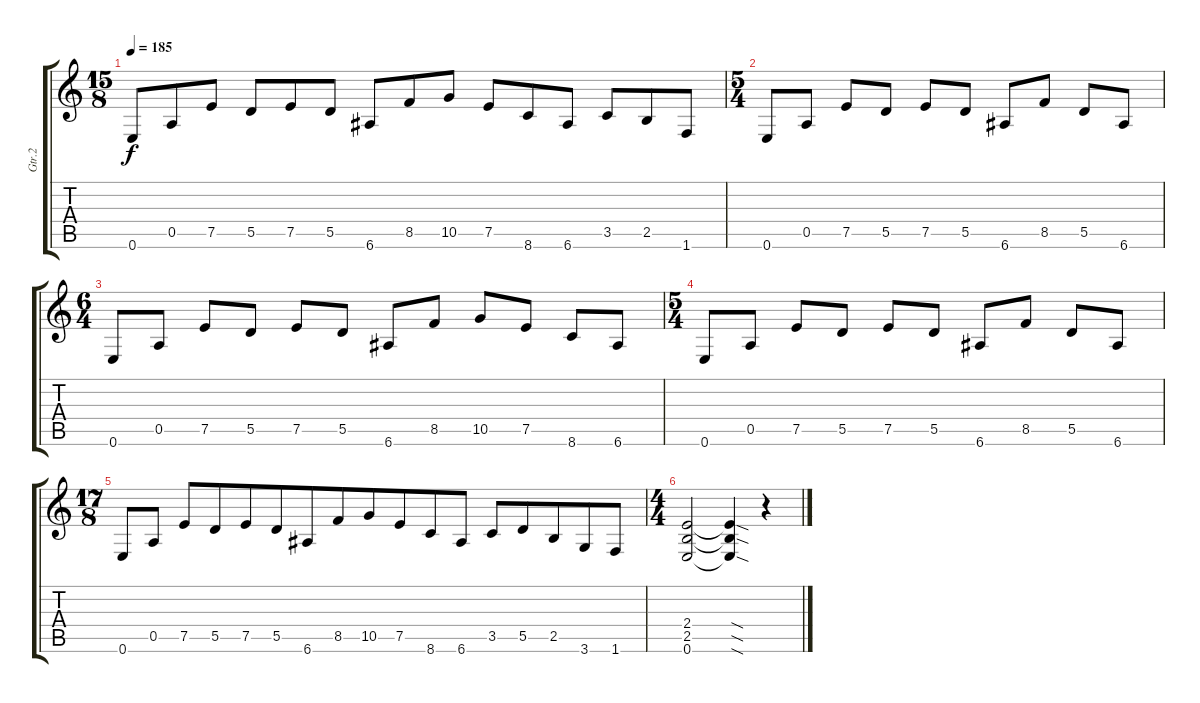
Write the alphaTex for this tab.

\track ("Gtr.2" "Gtr.2") {instrument distortionguitar}
\staff {score tabs}
\tuning (E4 B3 G3 D3 A2 E2) {hide}
\ts (15 8)
\tempo 185
\clef g2
\ks c
0.6.8{dy f} 0.5.8 7.5.8 5.5.8 7.5.8 5.5.8 6.6.8 8.5.8 10.5.8 7.5.8 8.6.8 6.6.8 3.5.8 2.5.8 1.6.8 |
\ts (5 4)
0.6.8 0.5.8 7.5.8 5.5.8 7.5.8 5.5.8 6.6.8 8.5.8 5.5.8 6.6.8 |
\ts (6 4)
0.6.8 0.5.8 7.5.8 5.5.8 7.5.8 5.5.8 6.6.8 8.5.8 10.5.8 7.5.8 8.6.8 6.6.8 |
\ts (5 4)
0.6.8 0.5.8 7.5.8 5.5.8 7.5.8 5.5.8 6.6.8 8.5.8 5.5.8 6.6.8 |
\ts (17 8)
0.6.8{beam merge} 0.5.8 7.5.8{beam merge} 5.5.8{beam merge} 7.5.8{beam merge} 5.5.8{beam merge} 6.6.8 8.5.8{beam merge} 10.5.8{beam merge} 7.5.8{beam merge} 8.6.8{beam merge} 6.6.8 3.5.8{beam merge} 5.5.8{beam merge} 2.5.8{beam merge} 3.6.8{beam merge} 1.6.8 |
\ts (4 4)
(2.4 2.5 0.6).2 (2.4{sod t} 2.5{sod t} 0.6{sod t}).4 r.4
